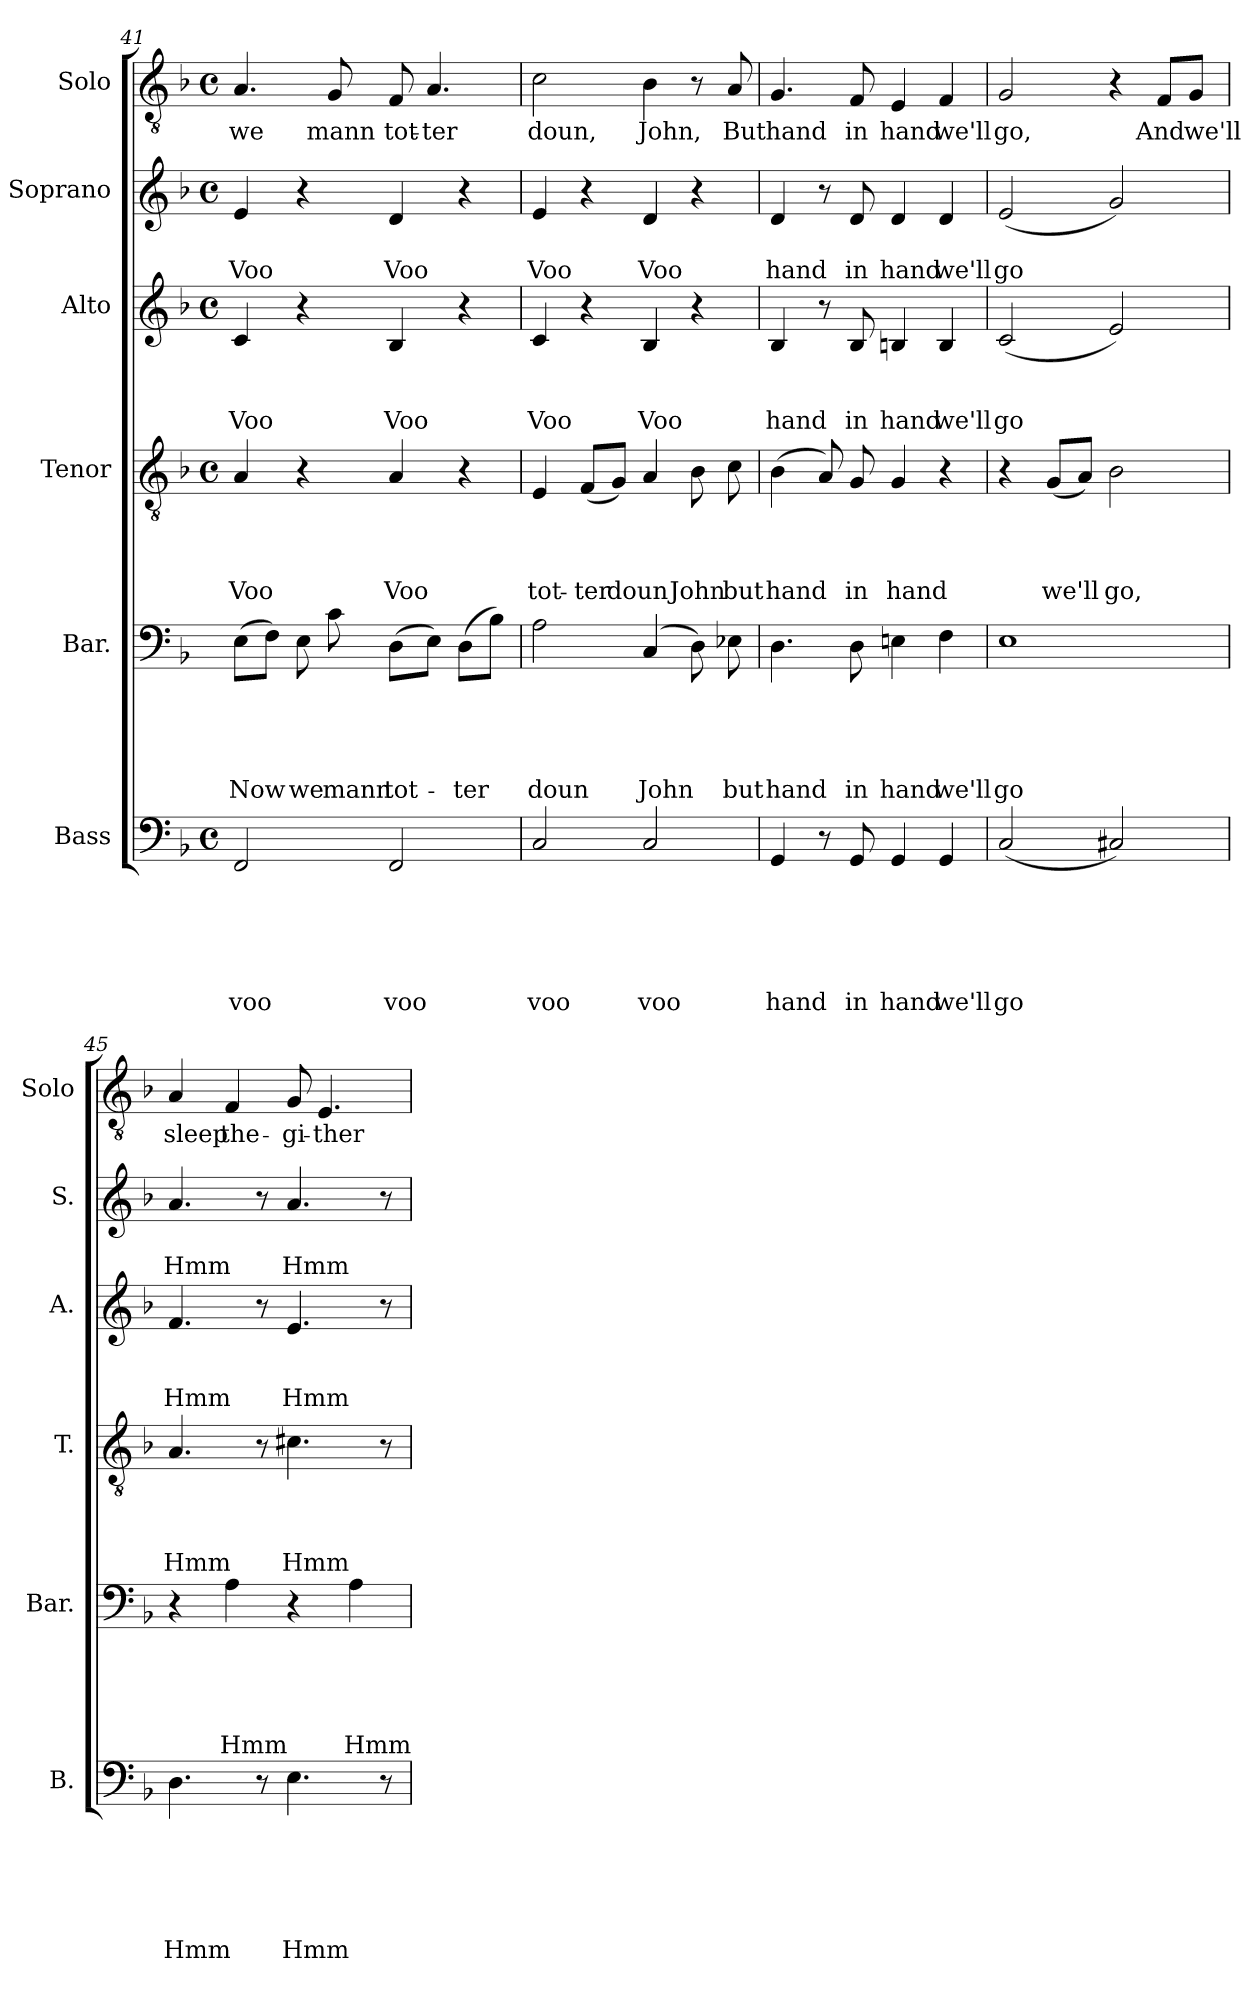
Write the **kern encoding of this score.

**kern	**text	**text	**text	**text	**text	**text	**kern	**text	**text	**text	**text	**text	**kern	**text	**text	**text	**text	**kern	**text	**text	**text	**kern	**text	**text	**kern	**text
*part6	*part6	*part6	*part6	*part6	*part6	*part6	*part5	*part5	*part5	*part5	*part5	*part5	*part4	*part4	*part4	*part4	*part4	*part3	*part3	*part3	*part3	*part2	*part2	*part2	*part1	*part1
*staff6	*staff6	*staff6	*staff6	*staff6	*staff6	*staff6	*staff5	*staff5	*staff5	*staff5	*staff5	*staff5	*staff4	*staff4	*staff4	*staff4	*staff4	*staff3	*staff3	*staff3	*staff3	*staff2	*staff2	*staff2	*staff1	*staff1
*I"Bass	*	*	*	*	*	*	*I"Bar.	*	*	*	*	*	*I"Tenor	*	*	*	*	*I"Alto	*	*	*	*I"Soprano	*	*	*I"Solo	*
*I'B.	*	*	*	*	*	*	*I'Bar.	*	*	*	*	*	*I'T.	*	*	*	*	*I'A.	*	*	*	*I'S.	*	*	*I'Solo	*
*clefF4	*	*	*	*	*	*	*clefF4	*	*	*	*	*	*clefGv2	*	*	*	*	*clefG2	*	*	*	*clefG2	*	*	*clefGv2	*
*k[b-]	*	*	*	*	*	*	*k[b-]	*	*	*	*	*	*k[b-]	*	*	*	*	*k[b-]	*	*	*	*k[b-]	*	*	*k[b-]	*
*F:	*	*	*	*	*	*	*F:	*	*	*	*	*	*F:	*	*	*	*	*F:	*	*	*	*F:	*	*	*F:	*
*M4/4	*	*	*	*	*	*	*	*	*	*	*	*	*M4/4	*	*	*	*	*M4/4	*	*	*	*M4/4	*	*	*M4/4	*
*met(c)	*	*	*	*	*	*	*	*	*	*	*	*	*met(c)	*	*	*	*	*met(c)	*	*	*	*met(c)	*	*	*met(c)	*
=41	=41	=41	=41	=41	=41	=41	=41	=41	=41	=41	=41	=41	=41	=41	=41	=41	=41	=41	=41	=41	=41	=41	=41	=41	=41	=41
!	!	!	!	!	!	!LO:LY:b	!	!	!	!	!	!LO:LY:b	!	!	!	!	!LO:LY:b	!	!	!	!LO:LY:b	!	!	!LO:LY:b	!	!LO:LY:b
2FF/	.	.	.	.	.	voo	(>8E\L	.	.	.	.	Now	4A/	.	.	.	Voo	4c/	.	.	Voo	4e/	.	Voo	4.A/	we
.	.	.	.	.	.	.	8F\J)	.	.	.	.	.	.	.	.	.	.	.	.	.	.	.	.	.	.	.
!	!	!	!	!	!	!	!	!	!	!	!	!LO:LY:b	!	!	!	!	!	!	!	!	!	!	!	!	!	!
.	.	.	.	.	.	.	8E\	.	.	.	.	we	4r	.	.	.	.	4r	.	.	.	4r	.	.	.	.
!	!	!	!	!	!	!	!	!	!	!	!	!LO:LY:b	!	!	!	!	!	!	!	!	!	!	!	!	!	!LO:LY:b
.	.	.	.	.	.	.	8c\	.	.	.	.	mann	.	.	.	.	.	.	.	.	.	.	.	.	8G/	mann
!	!	!	!	!	!	!LO:LY:b	!	!	!	!	!	!LO:LY:b	!	!	!	!	!LO:LY:b	!	!	!	!LO:LY:b	!	!	!LO:LY:b	!	!LO:LY:b
2FF/	.	.	.	.	.	voo	(>8D\L	.	.	.	.	tot-	4A/	.	.	.	Voo	4B-/	.	.	Voo	4d/	.	Voo	8F/	tot-
!	!	!	!	!	!	!	!	!	!	!	!	!	!	!	!	!	!	!	!	!	!	!	!	!	!	!LO:LY:b:rj
.	.	.	.	.	.	.	8E\J)	.	.	.	.	.	.	.	.	.	.	.	.	.	.	.	.	.	4.A/	-ter
!	!	!	!	!	!	!	!	!	!	!	!	!LO:LY:b	!	!	!	!	!	!	!	!	!	!	!	!	!	!
.	.	.	.	.	.	.	(>8D\L	.	.	.	.	-ter	4r	.	.	.	.	4r	.	.	.	4r	.	.	.	.
.	.	.	.	.	.	.	8B-\J)	.	.	.	.	.	.	.	.	.	.	.	.	.	.	.	.	.	.	.
!!LO:LB:g=z
=42	=42	=42	=42	=42	=42	=42	=42	=42	=42	=42	=42	=42	=42	=42	=42	=42	=42	=42	=42	=42	=42	=42	=42	=42	=42	=42
!	!	!	!	!	!	!LO:LY:b	!	!	!	!	!	!LO:LY:b	!	!	!	!	!LO:LY:b	!	!	!	!LO:LY:b	!	!	!LO:LY:b	!	!LO:LY:b
2C/	.	.	.	.	.	voo	2A\	.	.	.	.	doun	4E/	.	.	.	tot-	4c/	.	.	Voo	4e/	.	Voo	2c\	doun,
!	!	!	!	!	!	!	!	!	!	!	!	!	!	!	!	!	!LO:LY:b	!	!	!	!	!	!	!	!	!
.	.	.	.	.	.	.	.	.	.	.	.	.	(<8F/L	.	.	.	-ter	4r	.	.	.	4r	.	.	.	.
!	!	!	!	!	!	!	!	!	!	!	!	!	!	!	!	!	!LO:LY:b	!	!	!	!	!	!	!	!	!
.	.	.	.	.	.	.	.	.	.	.	.	.	8G/J)	.	.	.	doun	.	.	.	.	.	.	.	.	.
!	!	!	!	!	!	!LO:LY:b	!	!	!	!	!	!LO:LY:b	!	!	!	!	!	!	!	!	!LO:LY:b	!	!	!LO:LY:b	!	!LO:LY:b
2C/	.	.	.	.	.	voo	(4C/	.	.	.	.	John	4A/	.	.	.	.	4B-/	.	.	Voo	4d/	.	Voo	4B-\	John,
!	!	!	!	!	!	!	!	!	!	!	!	!	!	!	!	!	!LO:LY:b	!	!	!	!	!	!	!	!	!
.	.	.	.	.	.	.	8D\)	.	.	.	.	.	8B-\	.	.	.	John	4r	.	.	.	4r	.	.	8r	.
!	!	!	!	!	!	!	!	!	!	!	!	!LO:LY:b	!	!	!	!	!LO:LY:b	!	!	!	!	!	!	!	!	!LO:LY:b
.	.	.	.	.	.	.	8E-X\	.	.	.	.	but	8c\	.	.	.	but	.	.	.	.	.	.	.	8A/	But
=43	=43	=43	=43	=43	=43	=43	=43	=43	=43	=43	=43	=43	=43	=43	=43	=43	=43	=43	=43	=43	=43	=43	=43	=43	=43	=43
!	!	!	!	!	!	!LO:LY:b	!	!	!	!	!	!LO:LY:b	!	!	!	!	!LO:LY:b	!	!	!	!LO:LY:b	!	!	!LO:LY:b	!	!LO:LY:b
4GG/	.	.	.	.	.	hand	4.D\	.	.	.	.	hand	(>4B-\	.	.	.	hand	4B-/	.	.	hand	4d/	.	hand	4.G/	hand
8r	.	.	.	.	.	.	.	.	.	.	.	.	8A/)	.	.	.	.	8r	.	.	.	8r	.	.	.	.
!	!	!	!	!	!	!LO:LY:b	!	!	!	!	!	!LO:LY:b	!	!	!	!	!LO:LY:b	!	!	!	!LO:LY:b	!	!	!LO:LY:b	!	!LO:LY:b
8GG/	.	.	.	.	.	in	8D\	.	.	.	.	in	8G/	.	.	.	in	8B-/	.	.	in	8d/	.	in	8F/	in
!	!	!	!	!	!	!LO:LY:b	!	!	!	!	!	!LO:LY:b	!	!	!	!	!LO:LY:b	!	!	!	!LO:LY:b	!	!	!LO:LY:b	!	!LO:LY:b
4GG/	.	.	.	.	.	hand	4En\	.	.	.	.	hand	4G/	.	.	.	hand	4Bn/	.	.	hand	4d/	.	hand	4E/	hand
!	!	!	!	!	!	!LO:LY:b	!	!	!	!	!	!LO:LY:b	!	!	!	!	!	!	!	!	!LO:LY:b	!	!	!LO:LY:b	!	!LO:LY:b
4GG/	.	.	.	.	.	we'll	4F\	.	.	.	.	we'll	4r	.	.	.	.	4B/	.	.	we'll	4d/	.	we'll	4F/	we'll
=44	=44	=44	=44	=44	=44	=44	=44	=44	=44	=44	=44	=44	=44	=44	=44	=44	=44	=44	=44	=44	=44	=44	=44	=44	=44	=44
!	!	!	!	!	!	!LO:LY:b	!	!	!	!	!	!LO:LY:b	!	!	!	!	!	!	!	!	!LO:LY:b	!	!	!LO:LY:b	!	!LO:LY:b
(<2C/	.	.	.	.	.	go	1E	.	.	.	.	go	4r	.	.	.	.	(<2c/	.	.	go	(<2e/	.	go	2G/	go,
!	!	!	!	!	!	!	!	!	!	!	!	!	!	!	!	!	!LO:LY:b	!	!	!	!	!	!	!	!	!
.	.	.	.	.	.	.	.	.	.	.	.	.	(<8G/L	.	.	.	we'll	.	.	.	.	.	.	.	.	.
.	.	.	.	.	.	.	.	.	.	.	.	.	8A/J)	.	.	.	.	.	.	.	.	.	.	.	.	.
!	!	!	!	!	!	!	!	!	!	!	!	!	!	!	!	!	!LO:LY:b	!	!	!	!	!	!	!	!	!
2C#X/)	.	.	.	.	.	.	.	.	.	.	.	.	2B-\	.	.	.	go,	2e/)	.	.	.	2g/)	.	.	4r	.
!	!	!	!	!	!	!	!	!	!	!	!	!	!	!	!	!	!	!	!	!	!	!	!	!	!	!LO:LY:b
.	.	.	.	.	.	.	.	.	.	.	.	.	.	.	.	.	.	.	.	.	.	.	.	.	8F/L	And
!	!	!	!	!	!	!	!	!	!	!	!	!	!	!	!	!	!	!	!	!	!	!	!	!	!	!LO:LY:b
.	.	.	.	.	.	.	.	.	.	.	.	.	.	.	.	.	.	.	.	.	.	.	.	.	8G/J	we'll
=45	=45	=45	=45	=45	=45	=45	=45	=45	=45	=45	=45	=45	=45	=45	=45	=45	=45	=45	=45	=45	=45	=45	=45	=45	=45	=45
!	!	!	!	!	!	!LO:LY:b	!	!	!	!	!	!	!	!	!	!	!LO:LY:b	!	!	!	!LO:LY:b	!	!	!LO:LY:b	!	!LO:LY:b
4.D\	.	.	.	.	.	Hmm	4r	.	.	.	.	.	4.A/	.	.	.	Hmm	4.f/	.	.	Hmm	4.a/	.	Hmm	4A/	sleep
!	!	!	!	!	!	!	!	!	!	!	!	!LO:LY:b	!	!	!	!	!	!	!	!	!	!	!	!	!	!LO:LY:b
.	.	.	.	.	.	.	4A\	.	.	.	.	Hmm	.	.	.	.	.	.	.	.	.	.	.	.	4F/	the-
8r	.	.	.	.	.	.	.	.	.	.	.	.	8r	.	.	.	.	8r	.	.	.	8r	.	.	.	.
!	!	!	!	!	!	!LO:LY:b	!	!	!	!	!	!	!	!	!	!	!LO:LY:b	!	!	!	!LO:LY:b	!	!	!LO:LY:b	!	!LO:LY:b
4.E\	.	.	.	.	.	Hmm	4r	.	.	.	.	.	4.c#X\	.	.	.	Hmm	4.e/	.	.	Hmm	4.a/	.	Hmm	8G/	-gi-
!	!	!	!	!	!	!	!	!	!	!	!	!	!	!	!	!	!	!	!	!	!	!	!	!	!	!LO:LY:b
.	.	.	.	.	.	.	.	.	.	.	.	.	.	.	.	.	.	.	.	.	.	.	.	.	4.E/	-ther
!	!	!	!	!	!	!	!	!	!	!	!	!LO:LY:b	!	!	!	!	!	!	!	!	!	!	!	!	!	!
.	.	.	.	.	.	.	4A\	.	.	.	.	Hmm	.	.	.	.	.	.	.	.	.	.	.	.	.	.
8r	.	.	.	.	.	.	.	.	.	.	.	.	8r	.	.	.	.	8r	.	.	.	8r	.	.	.	.
=	=	=	=	=	=	=	=	=	=	=	=	=	=	=	=	=	=	=	=	=	=	=	=	=	=	=
*-	*-	*-	*-	*-	*-	*-	*-	*-	*-	*-	*-	*-	*-	*-	*-	*-	*-	*-	*-	*-	*-	*-	*-	*-	*-	*-
